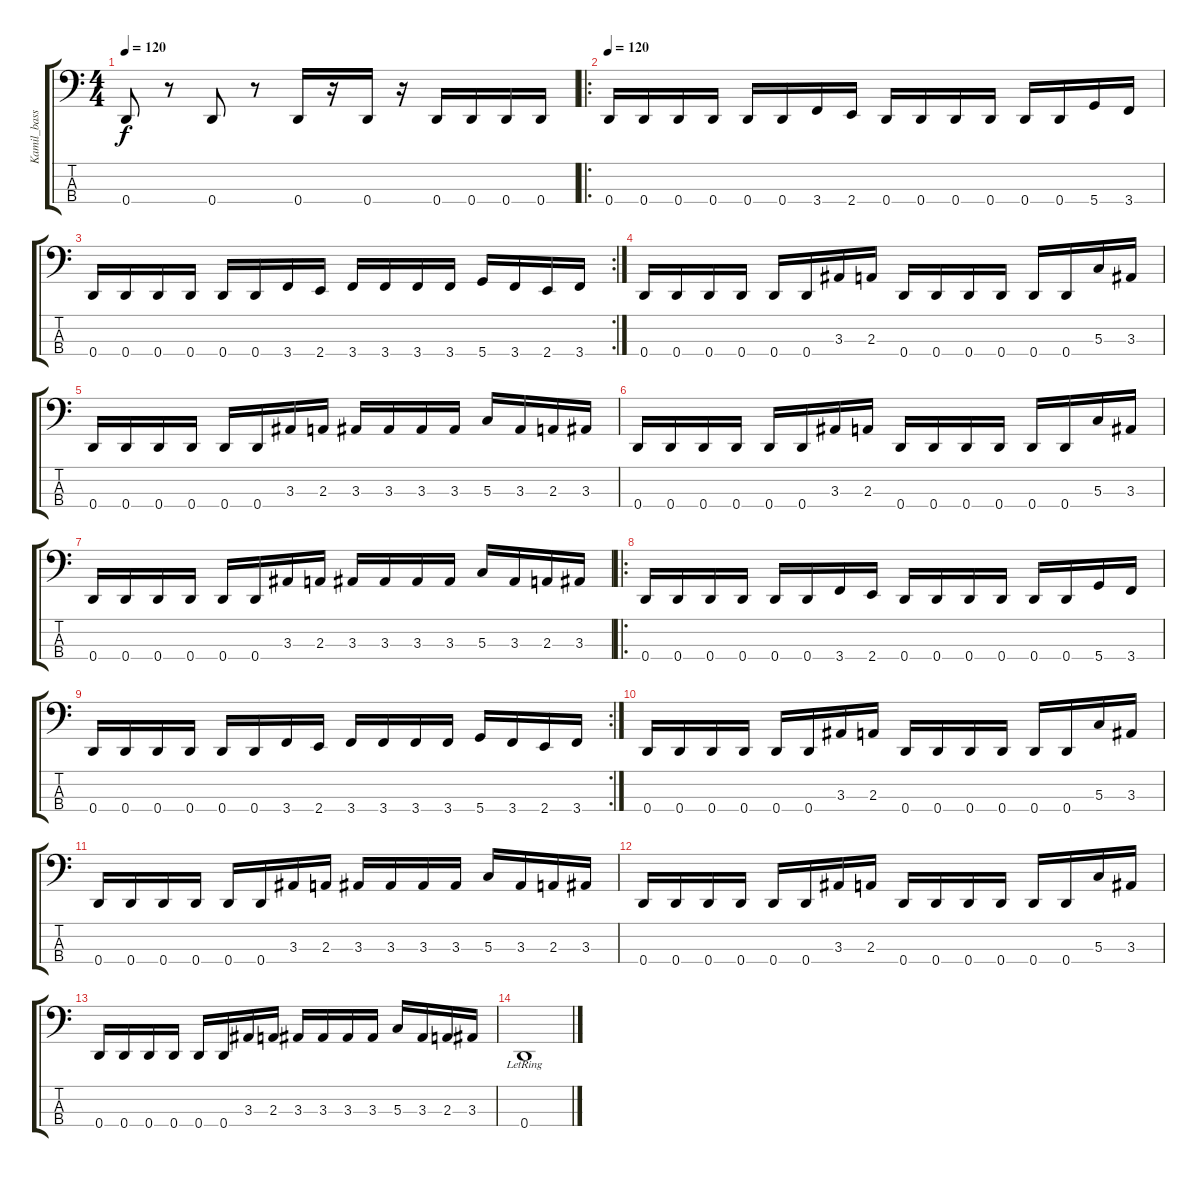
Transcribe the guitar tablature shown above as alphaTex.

\track ("Kamil_bass" "Kamil_bass") {instrument electricguitarjazz}
\staff {score tabs}
\tuning (F2 C2 G1 D1) {hide}
\ts (4 4)
\tempo 120
\clef f4
\ks c
0.4.8{dy f} r.8 0.4.8 r.8 0.4.16 r.16 0.4.16 r.16 0.4.16 0.4.16 0.4.16 0.4.16 |
\ro
\tempo 120
0.4.16 0.4.16 0.4.16 0.4.16 0.4.16 0.4.16 3.4.16 2.4.16 0.4.16 0.4.16 0.4.16 0.4.16 0.4.16 0.4.16 5.4.16 3.4.16 |
\rc 2
0.4.16 0.4.16 0.4.16 0.4.16 0.4.16 0.4.16 3.4.16 2.4.16 3.4.16 3.4.16 3.4.16 3.4.16 5.4.16 3.4.16 2.4.16 3.4.16 |
0.4.16 0.4.16 0.4.16 0.4.16 0.4.16 0.4.16 3.3.16 2.3.16 0.4.16 0.4.16 0.4.16 0.4.16 0.4.16 0.4.16 5.3.16 3.3.16 |
0.4.16 0.4.16 0.4.16 0.4.16 0.4.16 0.4.16 3.3.16 2.3.16 3.3.16 3.3.16 3.3.16 3.3.16 5.3.16 3.3.16 2.3.16 3.3.16 |
0.4.16 0.4.16 0.4.16 0.4.16 0.4.16 0.4.16 3.3.16 2.3.16 0.4.16 0.4.16 0.4.16 0.4.16 0.4.16 0.4.16 5.3.16 3.3.16 |
0.4.16 0.4.16 0.4.16 0.4.16 0.4.16 0.4.16 3.3.16 2.3.16 3.3.16 3.3.16 3.3.16 3.3.16 5.3.16 3.3.16 2.3.16 3.3.16 |
\ro
0.4.16 0.4.16 0.4.16 0.4.16 0.4.16 0.4.16 3.4.16 2.4.16 0.4.16 0.4.16 0.4.16 0.4.16 0.4.16 0.4.16 5.4.16 3.4.16 |
\rc 2
0.4.16 0.4.16 0.4.16 0.4.16 0.4.16 0.4.16 3.4.16 2.4.16 3.4.16 3.4.16 3.4.16 3.4.16 5.4.16 3.4.16 2.4.16 3.4.16 |
0.4.16 0.4.16 0.4.16 0.4.16 0.4.16 0.4.16 3.3.16 2.3.16 0.4.16 0.4.16 0.4.16 0.4.16 0.4.16 0.4.16 5.3.16 3.3.16 |
0.4.16 0.4.16 0.4.16 0.4.16 0.4.16 0.4.16 3.3.16 2.3.16 3.3.16 3.3.16 3.3.16 3.3.16 5.3.16 3.3.16 2.3.16 3.3.16 |
0.4.16 0.4.16 0.4.16 0.4.16 0.4.16 0.4.16 3.3.16 2.3.16 0.4.16 0.4.16 0.4.16 0.4.16 0.4.16 0.4.16 5.3.16 3.3.16 |
0.4.16 0.4.16 0.4.16 0.4.16 0.4.16 0.4.16 3.3.16 2.3.16 3.3.16 3.3.16 3.3.16 3.3.16 5.3.16 3.3.16 2.3.16 3.3.16 |
0.4{lr}.1
